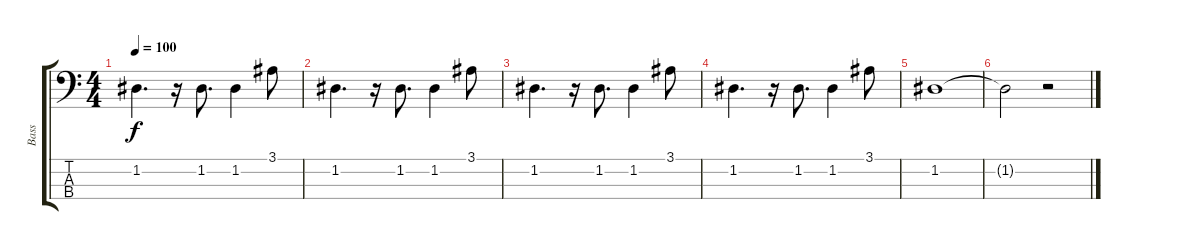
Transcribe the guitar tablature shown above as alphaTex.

\track ("Bass" "Bass") {instrument fretlessbass}
\staff {score tabs}
\tuning (G2 D2 A1 E1) {hide}
\ts (4 4)
\tempo 100
\clef f4
\ks c
1.2.4{d dy f} r.16 1.2.8{d} 1.2.4 3.1.8 |
1.2.4{d} r.16 1.2.8{d} 1.2.4 3.1.8 |
1.2.4{d} r.16 1.2.8{d} 1.2.4 3.1.8 |
1.2.4{d} r.16 1.2.8{d} 1.2.4 3.1.8 |
1.2.1 |
1.2{t}.2 r.2
